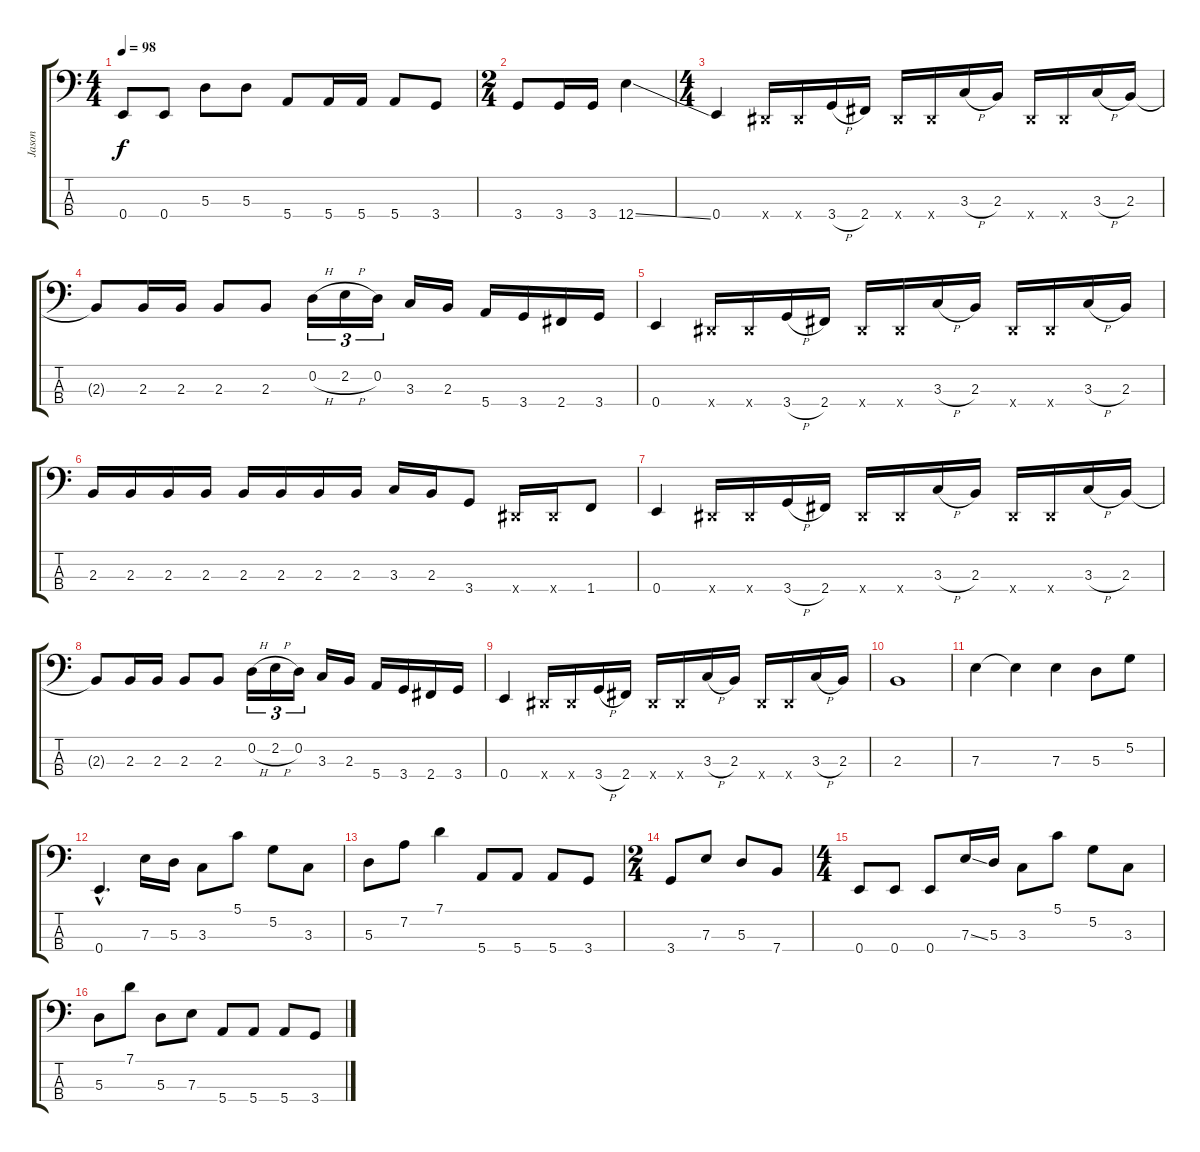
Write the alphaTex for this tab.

\track ("Jason" "Jason") {instrument electricbasspick}
\staff {score tabs}
\tuning (G2 D2 A1 E1) {hide}
\ts (4 4)
\tempo 98
\clef f4
\ks c
0.4.8{dy f} 0.4.8 5.3.8 5.3.8 5.4.8 5.4.16 5.4.16 5.4.8 3.4.8 |
\ts (2 4)
3.4.8 3.4.16 3.4.16 12.4{ss}.4 |
\ts (4 4)
0.4.4 -1.4{x}.16 -1.4{x}.16 3.4{h}.16 2.4.16 -1.4{x}.16 -1.4{x}.16 3.3{h}.16 2.3.16 -1.4{x}.16 -1.4{x}.16 3.3{h}.16 2.3.16 |
2.3{t}.8 2.3.16 2.3.16 2.3.8 2.3.8 0.2{h}.16{tu (3 2)} 2.2{h}.16{tu (3 2)} 0.2.16{tu (3 2)} 3.3.16 2.3.16 5.4.16 3.4.16 2.4.16 3.4.16 |
0.4.4 -1.4{x}.16 -1.4{x}.16 3.4{h}.16 2.4.16 -1.4{x}.16 -1.4{x}.16 3.3{h}.16 2.3.16 -1.4{x}.16 -1.4{x}.16 3.3{h}.16 2.3.16 |
2.3.16 2.3.16 2.3.16 2.3.16 2.3.16 2.3.16 2.3.16 2.3.16 3.3.16 2.3.16 3.4.8 -1.4{x}.16 -1.4{x}.16 1.4.8 |
0.4.4 -1.4{x}.16 -1.4{x}.16 3.4{h}.16 2.4.16 -1.4{x}.16 -1.4{x}.16 3.3{h}.16 2.3.16 -1.4{x}.16 -1.4{x}.16 3.3{h}.16 2.3.16 |
2.3{t}.8 2.3.16 2.3.16 2.3.8 2.3.8 0.2{h}.16{tu (3 2)} 2.2{h}.16{tu (3 2)} 0.2.16{tu (3 2)} 3.3.16 2.3.16 5.4.16 3.4.16 2.4.16 3.4.16 |
0.4.4 -1.4{x}.16 -1.4{x}.16 3.4{h}.16 2.4.16 -1.4{x}.16 -1.4{x}.16 3.3{h}.16 2.3.16 -1.4{x}.16 -1.4{x}.16 3.3{h}.16 2.3.16 |
2.3.1 |
7.3.4 7.3{t}.4 7.3.4 5.3.8 5.2.8 |
0.4{hac}.4{d} 7.3.16 5.3.16 3.3.8 5.1.8 5.2.8 3.3.8 |
5.3.8 7.2.8 7.1.4 5.4.8 5.4.8 5.4.8 3.4.8 |
\ts (2 4)
3.4.8 7.3.8 5.3.8 7.4.8 |
\ts (4 4)
0.4.8 0.4.8 0.4.8 7.3{ss}.16 5.3.16 3.3.8 5.1.8 5.2.8 3.3.8 |
5.3.8 7.1.8 5.3.8 7.3.8 5.4.8 5.4.8 5.4.8 3.4.8
